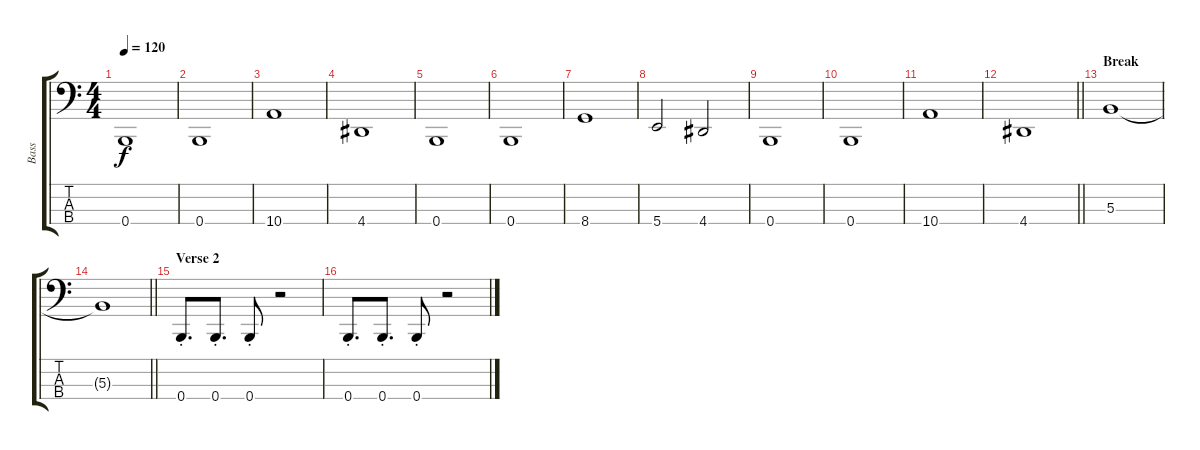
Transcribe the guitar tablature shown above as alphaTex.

\track ("Bass" "Bass") {instrument electricbasspick}
\staff {score tabs}
\tuning (E2 B1 Gb1 B0) {hide}
\ts (4 4)
\tempo 120
\clef f4
\ks c
0.4.1{dy f} |
0.4.1 |
10.4.1 |
4.4.1 |
0.4.1 |
0.4.1 |
8.4.1 |
5.4.2 4.4.2 |
0.4.1 |
0.4.1 |
10.4.1 |
\barLineRight lightlight
4.4.1 |
\section ("" "Break")
5.3.1 |
\barLineRight lightlight
5.3{t}.1 |
\section ("" "Verse 2")
0.4{st}.8{d} 0.4{st}.8{d} 0.4{st}.8 r.2 |
0.4{st}.8{d} 0.4{st}.8{d} 0.4{st}.8 r.2
